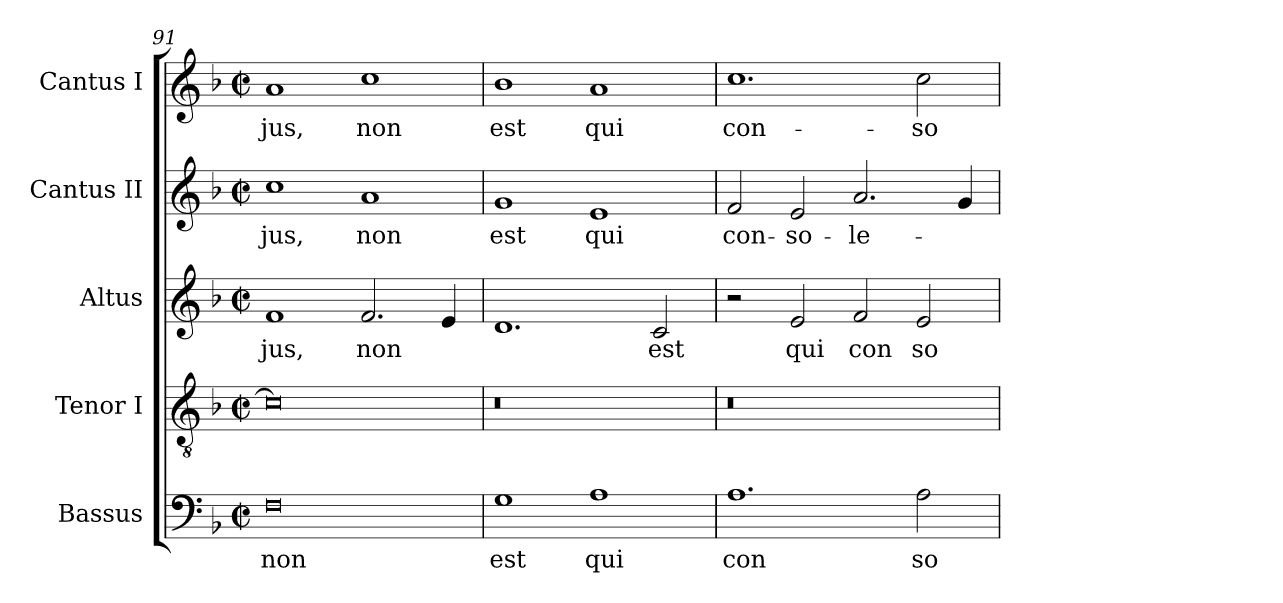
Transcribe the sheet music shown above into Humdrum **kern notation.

**kern	**text	**kern	**kern	**text	**kern	**text	**kern	**text
*part5	*part5	*part4	*part3	*part3	*part2	*part2	*part1	*part1
*staff5	*staff5	*staff4	*staff3	*staff3	*staff2	*staff2	*staff1	*staff1
*I"Bassus	*	*I"Tenor I	*I"Altus	*	*I"Cantus II	*	*I"Cantus I	*
*clefF4	*	*clefGv2	*clefG2	*	*clefG2	*	*clefG2	*
*k[b-]	*	*k[b-]	*k[b-]	*	*k[b-]	*	*k[b-]	*
*F:	*	*F:	*F:	*	*F:	*	*F:	*
*M2/2	*	*M2/2	*M2/2	*	*M2/2	*	*M2/2	*
*met(c|)	*	*met(c|)	*met(c|)	*	*met(c|)	*	*met(c|)	*
=91	=91	=91	=91	=91	=91	=91	=91	=91
!	!LO:LY:b:cj	!	!	!LO:LY:b:cj	!	!LO:LY:b:cj	!	!LO:LY:b:cj
0F	non	0c]	1f	jus,	1cc	-jus,	1a	-jus,
!	!	!	!	!LO:LY:b	!	!LO:LY:b:cj	!	!LO:LY:b:cj
.	.	.	2.f/	non	1a	non	1cc	non
.	.	.	4e/	.	.	.	.	.
=92	=92	=92	=92	=92	=92	=92	=92	=92
!	!LO:LY:b:cj	!	!	!	!	!LO:LY:b:cj	!	!LO:LY:b:cj
1G	est	0r	1.d	.	1g	est	1b-	est
!	!LO:LY:b:cj	!	!	!	!	!LO:LY:b:cj	!	!LO:LY:b:cj
1A	qui	.	.	.	1e	qui	1a	qui
!	!	!	!	!LO:LY:b:cj	!	!	!	!
.	.	.	2c/	est	.	.	.	.
=93	=93	=93	=93	=93	=93	=93	=93	=93
!	!LO:LY:b:cj	!	!	!	!	!LO:LY:b:cj	!	!LO:LY:b:cj
1.A	con	0r	2r	.	2f/	con-	1.cc	con-
!	!	!	!	!LO:LY:b:cj	!	!LO:LY:b:cj	!	!
.	.	.	2e/	qui	2e/	-so-	.	.
!	!	!	!	!LO:LY:b:cj	!	!LO:LY:b:cj	!	!
.	.	.	2f/	con	2.a/	-le-	.	.
!	!LO:LY:b:cj	!	!	!LO:LY:b:cj	!	!	!	!LO:LY:b:cj
2A\	so	.	2e/	so	.	.	2cc\	-so-
.	.	.	.	.	4g/	.	.	.
=	=	=	=	=	=	=	=	=
*-	*-	*-	*-	*-	*-	*-	*-	*-
